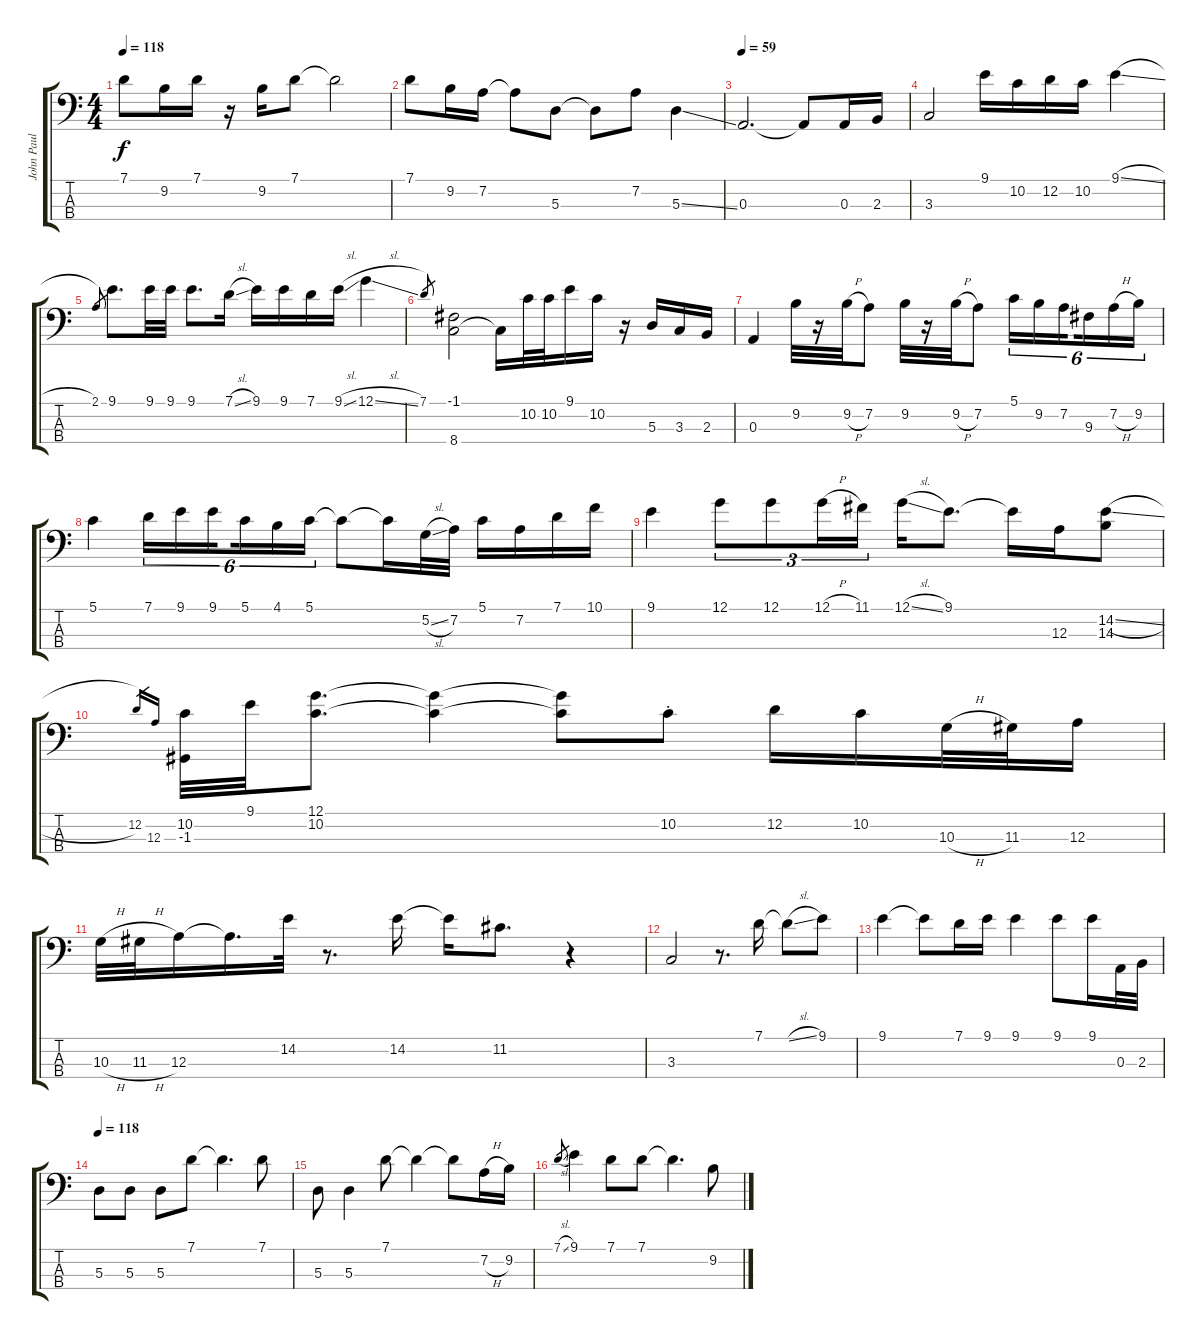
\track ("John Paul Jones (Baixo)" "John Paul ") {instrument electricbassfinger}
\staff {score tabs}
\tuning (G2 D2 A1 E1) {hide}
\ts (4 4)
\tempo 118
\clef f4
\ks c
7.1.8{dy f} 9.2.16 7.1.16 r.16 9.2.16 7.1.8 7.1{t}.2 |
7.1.8 9.2.16 7.2.16 7.2{t}.8 5.3.8 5.3{t}.8 7.2.8 5.3{ss}.4 |
\tempo 75
\tempo 59
0.3.2{d} 0.3{t}.8 0.3.16 2.3.16 |
3.3.2 9.1.16 10.2.16 12.2.16 10.2.16 9.1{sl}.4 |
2.1.8{gr} 9.1.8{d} 9.1.32 9.1.32 9.1.8{d} 7.1{sl}.16 9.1.16 9.1.16 7.1.16 9.1{sl}.16 12.1{sl}.4 |
7.1.8{gr} (-1.1 8.4).2 8.4{t}.16 10.2.32 10.2.32 9.1.16 10.2.16 r.16 5.3.16 3.3.16 2.3.16 |
0.3.4 9.2.32 r.16 9.2{h}.32 7.2.8 9.2.32 r.16 9.2{h}.32 7.2.8 5.1.16{tu (6 4)} 9.2.16{tu (6 4)} 7.2.16{tu (6 4) beam splitsecondary} 9.3.16{tu (6 4)} 7.2{h}.16{tu (6 4)} 9.2.16{tu (6 4)} |
5.1.4 7.1.16{tu (6 4)} 9.1.16{tu (6 4)} 9.1.16{tu (6 4) beam splitsecondary} 5.1.16{tu (6 4)} 4.1.16{tu (6 4)} 5.1.16{tu (6 4)} 5.1{t}.8 5.1{t}.16 5.2{sl}.32 7.2.32 5.1.16 7.2.16 7.1.16 10.1.16 |
9.1.4 12.1.8{tu (3 2)} 12.1.8{tu (3 2)} 12.1{h}.16{tu (3 2)} 11.1.16{tu (3 2)} 12.1{sl}.16 9.1.8{d} 9.1{t}.16 12.3.16 (14.2{sl} 14.3).8 |
12.2.16{gr} 12.3.16{gr} (10.2 -1.3).32 9.1.32 (12.1 10.2).8{d} (12.1{t} 10.2{t}).4 (12.1{t} 10.2{t}).8 10.2{st}.8 12.2.16 10.2.16 10.3{h}.32 11.3.32 12.3.16 |
10.3{h}.32 11.3{h}.32 12.3.16 12.3{t}.16{d} 14.2.32 r.8{d} 14.2.16 14.2{t}.16 11.2.8{d} r.4 |
3.3.2 r.8{d} 7.1.16 7.1{sl t}.8 9.1.8 |
9.1.4 9.1{t}.8 7.1.16 9.1.16 9.1.4 9.1.8 9.1.16 0.3.32 2.3.32 |
\tempo 118
5.3.8 5.3.8 5.3.8 7.1.8 7.1{t}.4{d} 7.1.8 |
5.3.8 5.3.4 7.1.8 7.1{t}.4 7.1{t}.8 7.2{h}.16 9.2.16 |
7.1{sl}.8{gr} 9.1.4 7.1.8 7.1.8 7.1{t}.4{d} 9.2.8
